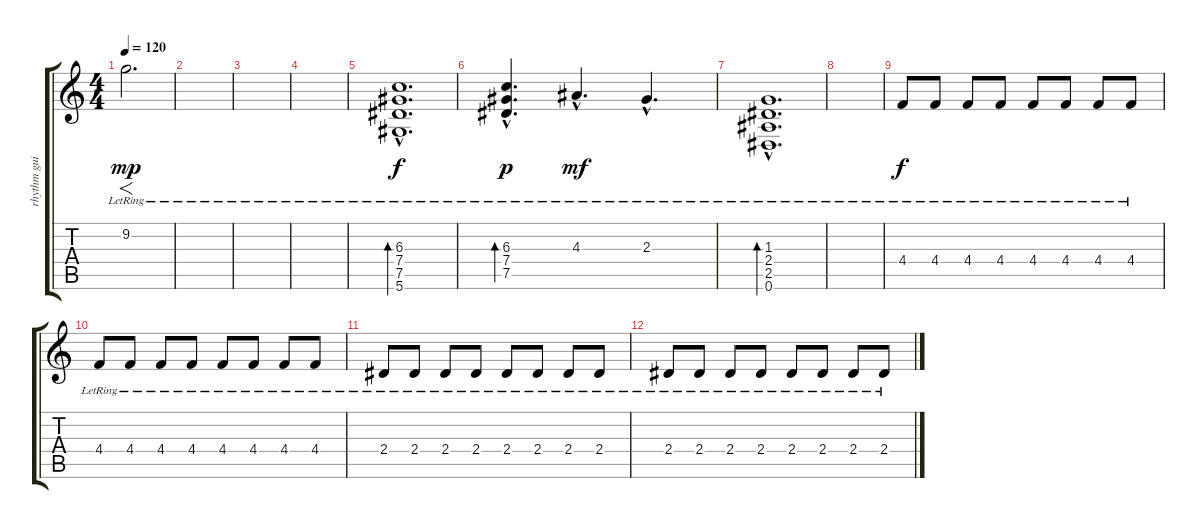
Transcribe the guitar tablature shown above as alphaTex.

\track ("rhythm guitar #1" "rhythm gui") {instrument electricguitarclean}
\staff {score tabs}
\tuning (Eb4 Bb3 Gb3 Db3 Ab2 Eb2) {hide}
\ts (4 4)
\tempo 120
\clef g2
\ks c
9.2{lr}.2{f d dy mp} |
|
|
|
(6.3{lr} 7.4{hac lr} 7.5{hac lr} 5.6{hac lr}).1{d bd 240 dy f} |
(6.3{hac lr} 7.4{lr} 7.5).4{d bd 240 dy p} 4.3{hac lr}.4{d dy mf} 2.3{hac lr}.4{d} |
(1.3{hac lr} 2.4{hac lr} 2.5{hac lr} 0.6{hac lr}).1{d bd 240} |
|
4.4{lr}.8{dy f} 4.4{lr}.8 4.4{lr}.8 4.4{lr}.8 4.4{lr}.8 4.4{lr}.8 4.4{lr}.8 4.4{lr}.8 |
4.4{lr}.8 4.4{lr}.8 4.4{lr}.8 4.4{lr}.8 4.4{lr}.8 4.4{lr}.8 4.4{lr}.8 4.4{lr}.8 |
2.4{lr}.8 2.4{lr}.8 2.4{lr}.8 2.4{lr}.8 2.4{lr}.8 2.4{lr}.8 2.4{lr}.8 2.4{lr}.8 |
2.4{lr}.8 2.4{lr}.8 2.4{lr}.8 2.4{lr}.8 2.4{lr}.8 2.4{lr}.8 2.4{lr}.8 2.4{lr}.8
